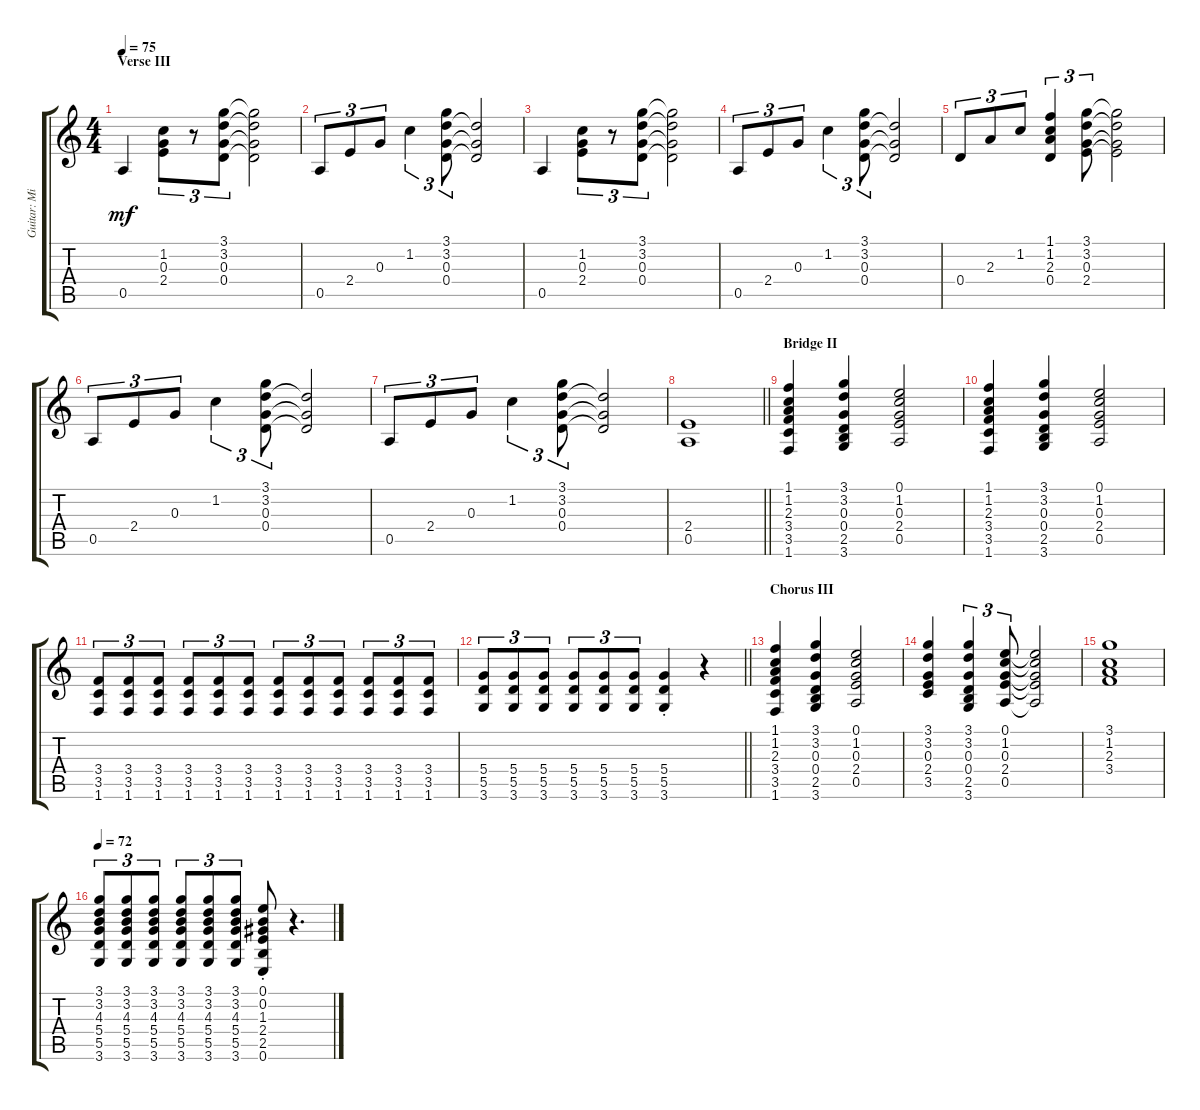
\track ("Guitar: Michael" "Guitar: Mi") {instrument electricguitarclean}
\staff {score tabs}
\tuning (E4 B3 G3 D3 A2 E2) {hide}
\ts (4 4)
\section ("" "Verse III")
\tempo 75
\clef g2
\ks c
0.5.4{dy mf} (1.2 0.3 2.4).8{tu (3 2)} r.8{tu (3 2)} (3.1 3.2 0.3 0.4).8{tu (3 2)} (3.1{t} 3.2{t} 0.3{t} 0.4{t}).2 |
0.5.8{tu (3 2)} 2.4.8{tu (3 2)} 0.3.8{tu (3 2)} 1.2.4{tu (3 2)} (3.1 3.2 0.3 0.4).8{tu (3 2)} (3.2{t} 0.3{t} 0.4{t}).2 |
0.5.4 (1.2 0.3 2.4).8{tu (3 2)} r.8{tu (3 2)} (3.1 3.2 0.3 0.4).8{tu (3 2)} (3.1{t} 3.2{t} 0.3{t} 0.4{t}).2 |
0.5.8{tu (3 2)} 2.4.8{tu (3 2)} 0.3.8{tu (3 2)} 1.2.4{tu (3 2)} (3.1 3.2 0.3 0.4).8{tu (3 2)} (3.2{t} 0.3{t} 0.4{t}).2 |
0.4.8{tu (3 2)} 2.3.8{tu (3 2)} 1.2.8{tu (3 2)} (1.1 1.2 2.3 0.4).4{tu (3 2)} (3.1 3.2 0.3 2.4).8{tu (3 2)} (3.1{t} 3.2{t} 0.3{t} 2.4{t}).2 |
0.5.8{tu (3 2)} 2.4.8{tu (3 2)} 0.3.8{tu (3 2)} 1.2.4{tu (3 2)} (3.1 3.2 0.3 0.4).8{tu (3 2)} (3.2{t} 0.3{t} 0.4{t}).2 |
0.5.8{tu (3 2)} 2.4.8{tu (3 2)} 0.3.8{tu (3 2)} 1.2.4{tu (3 2)} (3.1 3.2 0.3 0.4).8{tu (3 2)} (3.2{t} 0.3{t} 0.4{t}).2 |
\barLineRight lightlight
(2.4 0.5).1 |
\section ("" "Bridge II")
(1.1 1.2 2.3 3.4 3.5 1.6).4 (3.1 3.2 0.3 0.4 2.5 3.6).4 (0.1 1.2 0.3 2.4 0.5).2 |
(1.1 1.2 2.3 3.4 3.5 1.6).4 (3.1 3.2 0.3 0.4 2.5 3.6).4 (0.1 1.2 0.3 2.4 0.5).2 |
(3.4 3.5 1.6).8{tu (3 2)} (3.4 3.5 1.6).8{tu (3 2)} (3.4 3.5 1.6).8{tu (3 2)} (3.4 3.5 1.6).8{tu (3 2)} (3.4 3.5 1.6).8{tu (3 2)} (3.4 3.5 1.6).8{tu (3 2)} (3.4 3.5 1.6).8{tu (3 2)} (3.4 3.5 1.6).8{tu (3 2)} (3.4 3.5 1.6).8{tu (3 2)} (3.4 3.5 1.6).8{tu (3 2)} (3.4 3.5 1.6).8{tu (3 2)} (3.4 3.5 1.6).8{tu (3 2)} |
\barLineRight lightlight
(5.4 5.5 3.6).8{tu (3 2)} (5.4 5.5 3.6).8{tu (3 2)} (5.4 5.5 3.6).8{tu (3 2)} (5.4 5.5 3.6).8{tu (3 2)} (5.4 5.5 3.6).8{tu (3 2)} (5.4 5.5 3.6).8{tu (3 2)} (5.4{st} 5.5{st} 3.6{st}).4 r.4 |
\section ("" "Chorus III")
(1.1 1.2 2.3 3.4 3.5 1.6).4 (3.1 3.2 0.3 0.4 2.5 3.6).4 (0.1 1.2 0.3 2.4 0.5).2 |
(3.1 3.2 0.3 2.4 3.5).4 (3.1 3.2 0.3 0.4 2.5 3.6).4{tu (3 2)} (0.1 1.2 0.3 2.4 0.5).8{tu (3 2)} (0.1{t} 1.2{t} 0.3{t} 2.4{t} 0.5{t}).2 |
(3.1 1.2 2.3 3.4).1 |
\tempo 72
(3.1 3.2 4.3 5.4 5.5 3.6).8{tu (3 2)} (3.1 3.2 4.3 5.4 5.5 3.6).8{tu (3 2)} (3.1 3.2 4.3 5.4 5.5 3.6).8{tu (3 2)} (3.1 3.2 4.3 5.4 5.5 3.6).8{tu (3 2)} (3.1 3.2 4.3 5.4 5.5 3.6).8{tu (3 2)} (3.1 3.2 4.3 5.4 5.5 3.6).8{tu (3 2)} (0.1 0.2 1.3 2.4{st} 2.5{st} 0.6{st}).8 r.4{d}
